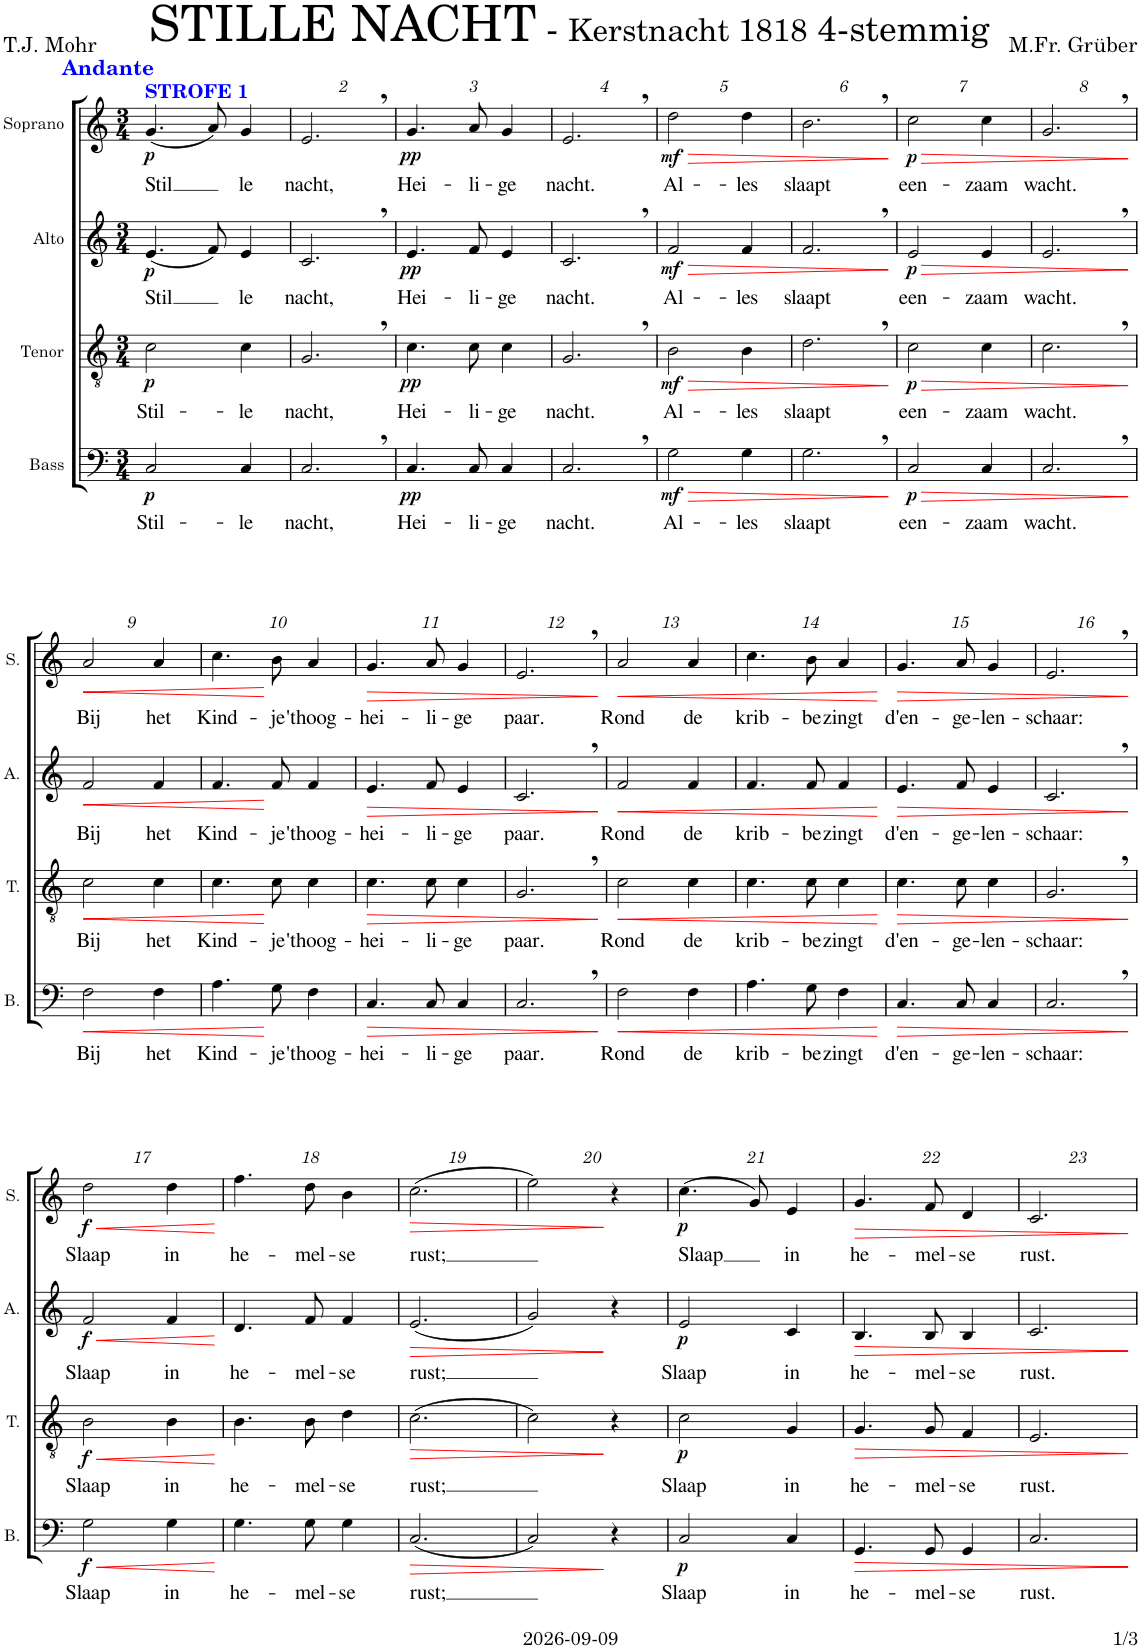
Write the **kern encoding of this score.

**kern	**text	**dynam	**kern	**text	**dynam	**kern	**text	**dynam	**kern	**text	**dynam
*part4	*part4	*part4	*part3	*part3	*part3	*part2	*part2	*part2	*part1	*part1	*part1
*staff4	*staff4	*staff4	*staff3	*staff3	*staff3	*staff2	*staff2	*staff2	*staff1	*staff1	*staff1
*I"Bass	*	*	*I"Tenor	*	*	*I"Alto	*	*	*I"Soprano	*	*
*I'B.	*	*	*I'T.	*	*	*I'A.	*	*	*I'S.	*	*
*clefF4	*	*	*clefGv2	*	*	*clefG2	*	*	*clefG2	*	*
*k[]	*	*	*k[]	*	*	*k[]	*	*	*k[]	*	*
*M3/4	*	*	*M3/4	*	*	*M3/4	*	*	*M3/4	*	*
=1	=1	=1	=1	=1	=1	=1	=1	=1	=1	=1	=1
!	!	!	!	!	!	!	!	!	!LO:TX:a:B:color=#0000FF:t=STROFE 1	!	!
!	!	!	!	!	!	!	!	!	!LO:TX:a:B:color=#0000FF:t=Andante	!	!
!	!LO:LY:b	!LO:DY:b	!	!LO:LY:b	!LO:DY:b	!	!LO:LY:b	!LO:DY:b	!	!LO:LY:b	!LO:DY:b
2C/	-Stil-	p	2c\	-Stil-	p	(4.e/	-Stil	p	(4.g/	-Stil	p
.	.	.	.	.	.	8f/)	.	.	8a/)	.	.
!	!LO:LY:b	!	!	!LO:LY:b	!	!	!LO:LY:b	!	!	!LO:LY:b	!
4C/	le	.	4c\	-le	.	4e/	le	.	4g/	le	.
=2	=2	=2	=2	=2	=2	=2	=2	=2	=2	=2	=2
!	!LO:LY:b	!	!	!LO:LY:b	!	!	!LO:LY:b	!	!	!LO:LY:b	!
2.C,/	nacht,	.	2.G,/	nacht,	.	2.c,/	nacht,	.	2.e,/	nacht,	.
=3	=3	=3	=3	=3	=3	=3	=3	=3	=3	=3	=3
!	!LO:LY:b	!LO:DY:b	!	!LO:LY:b	!LO:DY:b	!	!LO:LY:b	!LO:DY:b	!	!LO:LY:b	!LO:DY:b
4.C/	Hei-	pp	4.c\	Hei-	pp	4.e/	Hei-	pp	4.g/	Hei-	pp
!	!LO:LY:b	!	!	!LO:LY:b	!	!	!LO:LY:b	!	!	!LO:LY:b	!
8C/	-li-	.	8c\	-li-	.	8f/	-li-	.	8a/	-li-	.
!	!LO:LY:b	!	!	!LO:LY:b	!	!	!LO:LY:b	!	!	!LO:LY:b	!
4C/	-ge	.	4c\	-ge	.	4e/	-ge	.	4g/	-ge	.
=4	=4	=4	=4	=4	=4	=4	=4	=4	=4	=4	=4
!	!LO:LY:b	!	!	!LO:LY:b	!	!	!LO:LY:b	!	!	!LO:LY:b	!
2.C,/	nacht.	.	2.G,/	nacht.	.	2.c,/	nacht.	.	2.e,/	nacht.	.
=5	=5	=5	=5	=5	=5	=5	=5	=5	=5	=5	=5
!	!LO:LY:b	!LO:HP:b	!	!LO:LY:b	!LO:HP:b	!	!LO:LY:b	!LO:HP:b	!	!LO:LY:b	!LO:HP:b
!	!	!LO:DY:n=1:b	!	!	!LO:DY:n=1:b	!	!	!LO:DY:n=1:b	!	!	!LO:DY:n=1:b
2G\	Al-	> mf	2B\	Al-	> mf	2f/	Al-	> mf	2dd\	Al-	> mf
!	!LO:LY:b	!	!	!LO:LY:b	!	!	!LO:LY:b	!	!	!LO:LY:b	!
4G\	-les	.	4B\	-les	.	4f/	-les	.	4dd\	-les	.
=6	=6	=6	=6	=6	=6	=6	=6	=6	=6	=6	=6
!	!LO:LY:b	!	!	!LO:LY:b	!	!	!LO:LY:b	!	!	!LO:LY:b	!
2.G,\	slaapt	.	2.d,\	slaapt	.	2.f,/	slaapt	.	2.b,\	slaapt	.
.	.	]	.	.	]	.	.	]	.	.	]
=7	=7	=7	=7	=7	=7	=7	=7	=7	=7	=7	=7
!	!LO:LY:b	!LO:HP:b	!	!LO:LY:b	!LO:HP:b	!	!LO:LY:b	!LO:HP:b	!	!LO:LY:b	!LO:HP:b
!	!	!LO:DY:n=1:b	!	!	!LO:DY:n=1:b	!	!	!LO:DY:n=1:b	!	!	!LO:DY:n=1:b
2C/	een-	> p	2c\	een-	> p	2e/	een-	> p	2cc\	een-	> p
!	!LO:LY:b	!	!	!LO:LY:b	!	!	!LO:LY:b	!	!	!LO:LY:b	!
4C/	-zaam	.	4c\	-zaam	.	4e/	-zaam	.	4cc\	-zaam	.
=8	=8	=8	=8	=8	=8	=8	=8	=8	=8	=8	=8
!	!LO:LY:b	!	!	!LO:LY:b	!	!	!LO:LY:b	!	!	!LO:LY:b	!
2.C,/	wacht.	.	2.c,\	wacht.	.	2.e,/	wacht.	.	2.g,/	wacht.	.
.	.	]	.	.	]	.	.	]	.	.	]
!!LO:LB:g=z
=9	=9	=9	=9	=9	=9	=9	=9	=9	=9	=9	=9
!	!LO:LY:b	!LO:HP:b	!	!LO:LY:b	!LO:HP:b	!	!LO:LY:b	!LO:HP:b	!	!LO:LY:b	!LO:HP:b
2F\	Bij	<	2c\	Bij	<	2f/	Bij	<	2a/	Bij	<
!	!LO:LY:b	!	!	!LO:LY:b	!	!	!LO:LY:b	!	!	!LO:LY:b	!
4F\	het	.	4c\	het	.	4f/	het	.	4a/	het	.
=10	=10	=10	=10	=10	=10	=10	=10	=10	=10	=10	=10
!	!LO:LY:b	!	!	!LO:LY:b	!	!	!LO:LY:b	!	!	!LO:LY:b	!
4.A\	Kind-	.	4.c\	Kind-	.	4.f/	Kind-	.	4.cc\	Kind-	.
!	!LO:LY:b	!	!	!LO:LY:b	!	!	!LO:LY:b	!	!	!LO:LY:b	!
8G\	-je	[	8c\	-je	[	8f/	-je	[	8b\	-je	[
!	!LO:LY:b	!	!	!LO:LY:b	!	!	!LO:LY:b	!	!	!LO:LY:b	!
4F\	'thoog-	.	4c\	'thoog-	.	4f/	'thoog-	.	4a/	'thoog-	.
=11	=11	=11	=11	=11	=11	=11	=11	=11	=11	=11	=11
!	!LO:LY:b	!LO:HP:b	!	!LO:LY:b	!LO:HP:b	!	!LO:LY:b	!LO:HP:b	!	!LO:LY:b	!LO:HP:b
4.C/	-hei-	>	4.c\	-hei-	>	4.e/	-hei-	>	4.g/	-hei-	>
!	!LO:LY:b	!	!	!LO:LY:b	!	!	!LO:LY:b	!	!	!LO:LY:b	!
8C/	-li-	.	8c\	-li-	.	8f/	-li-	.	8a/	-li-	.
!	!LO:LY:b	!	!	!LO:LY:b	!	!	!LO:LY:b	!	!	!LO:LY:b	!
4C/	-ge	.	4c\	-ge	.	4e/	-ge	.	4g/	-ge	.
=12	=12	=12	=12	=12	=12	=12	=12	=12	=12	=12	=12
!	!LO:LY:b	!	!	!LO:LY:b	!	!	!LO:LY:b	!	!	!LO:LY:b	!
2.C,/	paar.	.	2.G,/	paar.	.	2.c,/	paar.	.	2.e,/	paar.	.
.	.	]	.	.	]	.	.	]	.	.	]
=13	=13	=13	=13	=13	=13	=13	=13	=13	=13	=13	=13
!	!LO:LY:b	!LO:HP:b	!	!LO:LY:b	!LO:HP:b	!	!LO:LY:b	!LO:HP:b	!	!LO:LY:b	!LO:HP:b
2F\	Rond	<	2c\	Rond	<	2f/	Rond	<	2a/	Rond	<
!	!LO:LY:b	!	!	!LO:LY:b	!	!	!LO:LY:b	!	!	!LO:LY:b	!
4F\	de	.	4c\	de	.	4f/	de	.	4a/	de	.
=14	=14	=14	=14	=14	=14	=14	=14	=14	=14	=14	=14
!	!LO:LY:b	!	!	!LO:LY:b	!	!	!LO:LY:b	!	!	!LO:LY:b	!
4.A\	krib-	.	4.c\	krib-	.	4.f/	krib-	.	4.cc\	krib-	.
!	!LO:LY:b	!	!	!LO:LY:b	!	!	!LO:LY:b	!	!	!LO:LY:b	!
8G\	-be	.	8c\	-be	.	8f/	-be	.	8b\	-be	.
!	!LO:LY:b	!	!	!LO:LY:b	!	!	!LO:LY:b	!	!	!LO:LY:b	!
4F\	zingt	.	4c\	zingt	.	4f/	zingt	.	4a/	zingt	.
.	.	[	.	.	[	.	.	[	.	.	[
=15	=15	=15	=15	=15	=15	=15	=15	=15	=15	=15	=15
!	!LO:LY:b	!LO:HP:b	!	!LO:LY:b	!LO:HP:b	!	!LO:LY:b	!LO:HP:b	!	!LO:LY:b	!LO:HP:b
4.C/	d'en-	>	4.c\	d'en-	>	4.e/	d'en-	>	4.g/	d'en-	>
!	!LO:LY:b	!	!	!LO:LY:b	!	!	!LO:LY:b	!	!	!LO:LY:b	!
8C/	-ge-	.	8c\	-ge-	.	8f/	-ge-	.	8a/	-ge-	.
!	!LO:LY:b	!	!	!LO:LY:b	!	!	!LO:LY:b	!	!	!LO:LY:b	!
4C/	-len-	.	4c\	-len-	.	4e/	-len-	.	4g/	-len-	.
=16	=16	=16	=16	=16	=16	=16	=16	=16	=16	=16	=16
!	!LO:LY:b	!	!	!LO:LY:b	!	!	!LO:LY:b	!	!	!LO:LY:b	!
2.C,/	-schaar:	.	2.G,/	-schaar:	.	2.c,/	-schaar:	.	2.e,/	-schaar:	.
.	.	]	.	.	]	.	.	]	.	.	]
!!LO:LB:g=z
=17	=17	=17	=17	=17	=17	=17	=17	=17	=17	=17	=17
!	!LO:LY:b	!LO:HP:b	!	!LO:LY:b	!LO:HP:b	!	!LO:LY:b	!LO:HP:b	!	!LO:LY:b	!LO:HP:b
!	!	!LO:DY:n=1:b	!	!	!LO:DY:n=1:b	!	!	!LO:DY:n=1:b	!	!	!LO:DY:n=1:b
2G\	Slaap	< f	2B\	Slaap	< f	2f/	Slaap	< f	2dd\	Slaap	< f
!	!LO:LY:b	!	!	!LO:LY:b	!	!	!LO:LY:b	!	!	!LO:LY:b	!
4G\	in	.	4B\	in	.	4f/	in	.	4dd\	in	.
.	.	[	.	.	[	.	.	[	.	.	[
=18	=18	=18	=18	=18	=18	=18	=18	=18	=18	=18	=18
!	!LO:LY:b	!	!	!LO:LY:b	!	!	!LO:LY:b	!	!	!LO:LY:b	!
4.G\	he-	.	4.B\	he-	.	4.d/	he-	.	4.ff\	he-	.
!	!LO:LY:b	!	!	!LO:LY:b	!	!	!LO:LY:b	!	!	!LO:LY:b	!
8G\	-mel-	.	8B\	-mel-	.	8f/	-mel-	.	8dd\	-mel-	.
!	!LO:LY:b	!	!	!LO:LY:b	!	!	!LO:LY:b	!	!	!LO:LY:b	!
4G\	-se	.	4d\	-se	.	4f/	-se	.	4b\	-se	.
=19	=19	=19	=19	=19	=19	=19	=19	=19	=19	=19	=19
!	!LO:LY:b	!LO:HP:b	!	!LO:LY:b	!LO:HP:b	!	!LO:LY:b	!LO:HP:b	!	!LO:LY:b	!LO:HP:b
(2.C/	rust;	>	(2.c\	rust;	>	(2.e/	rust;	>	(2.cc\	rust;	>
=20	=20	=20	=20	=20	=20	=20	=20	=20	=20	=20	=20
2C/)	.	.	2c\)	.	.	2g/)	.	.	2ee\)	.	.
4r	.	]	4r	.	]	4r	.	]	4r	.	]
=21	=21	=21	=21	=21	=21	=21	=21	=21	=21	=21	=21
!	!LO:LY:b	!LO:DY:b	!	!LO:LY:b	!LO:DY:b	!	!LO:LY:b	!LO:DY:b	!	!LO:LY:b	!LO:DY:b
2C/	Slaap	p	2c\	Slaap	p	2e/	Slaap	p	(4.cc\	Slaap	p
.	.	.	.	.	.	.	.	.	8g/)	.	.
!	!LO:LY:b	!	!	!LO:LY:b	!	!	!LO:LY:b	!	!	!LO:LY:b	!
4C/	in	.	4G/	in	.	4c/	in	.	4e/	in	.
=22	=22	=22	=22	=22	=22	=22	=22	=22	=22	=22	=22
!	!LO:LY:b	!LO:HP:b	!	!LO:LY:b	!LO:HP:b	!	!LO:LY:b	!LO:HP:b	!	!LO:LY:b	!LO:HP:b
4.GG/	he-	>	4.G/	he-	>	4.B/	he-	>	4.g/	he-	>
!	!LO:LY:b	!	!	!LO:LY:b	!	!	!LO:LY:b	!	!	!LO:LY:b	!
8GG/	-mel-	.	8G/	-mel-	.	8B/	-mel-	.	8f/	-mel-	.
!	!LO:LY:b	!	!	!LO:LY:b	!	!	!LO:LY:b	!	!	!LO:LY:b	!
4GG/	-se	.	4F/	-se	.	4B/	-se	.	4d/	-se	.
=23	=23	=23	=23	=23	=23	=23	=23	=23	=23	=23	=23
!	!LO:LY:b	!	!	!LO:LY:b	!	!	!LO:LY:b	!	!	!LO:LY:b	!
2.C/	rust.	.	2.E/	rust.	.	2.c/	rust.	.	2.c/	rust.	.
.	.	]	.	.	]	.	.	]	.	.	]
=	=	=	=	=	=	=	=	=	=	=	=
*-	*-	*-	*-	*-	*-	*-	*-	*-	*-	*-	*-
